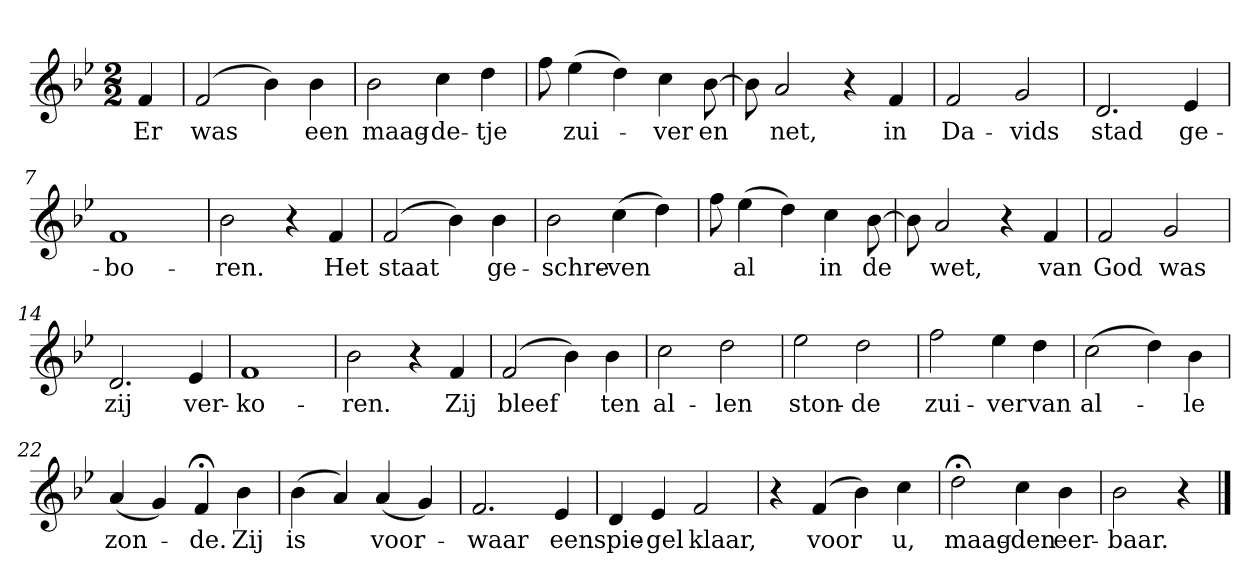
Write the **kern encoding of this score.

**kern	**text
*part1	*part1
*staff1	*staff1
*clefG2	*
*k[b-e-]	*
*B-:	*
*M2/2	*
*MM120	*
=	=
4f	Er
=1	=1
(2f	was
4b-)	.
4b-	een
=2	=2
2b-	maag-
4cc	-de-
4dd	-tje
=3	=3
8ff	.
(4ee-	zui-
4dd)	.
4cc	-ver
[8b-	en
=4	=4
8b-]	.
2a	net,
4r	.
4f	in
=5	=5
2f	Da-
2g	-vids
=6	=6
2.d	stad
4e-	ge-
=7	=7
1f	-bo-
=8	=8
2b-	-ren.
4r	.
4f	Het
=9	=9
(2f	staat
4b-)	.
4b-	ge-
=10	=10
2b-	-schre-
(4cc	-ven
4dd)	.
=11	=11
8ff	.
(4ee-	al
4dd)	.
4cc	in
[8b-	de
=12	=12
8b-]	.
2a	wet,
4r	.
4f	van
=13	=13
2f	God
2g	was
=14	=14
2.d	zij
4e-	ver-
=15	=15
1f	-ko-
=16	=16
2b-	-ren.
4r	.
4f	Zij
=17	=17
(2f	bleef
4b-)	.
4b-	ten
=18	=18
2cc	al-
2dd	-len
=19	=19
2ee-	ston-
2dd	-de
=20	=20
2ff	zui-
4ee-	-ver
4dd	van
=21	=21
(2cc	al-
4dd)	.
4b-	-le
=22	=22
(4a	zon-
4g)	.
4f;<	-de.
4b-	Zij
=23	=23
(4b-	is
4a)	.
(4a	voor-
4g)	.
=24	=24
2.f	-waar
4e-	een
=25	=25
4d	spie-
4e-	-gel
2f	klaar,
=26	=26
4r	.
(4f	voor
4b-)	.
4cc	u,
=27	=27
2dd;<	maag-
4cc	-den
4b-	eer-
=28	=28
2b-	-baar.
4r	.
==	==
*-	*-
